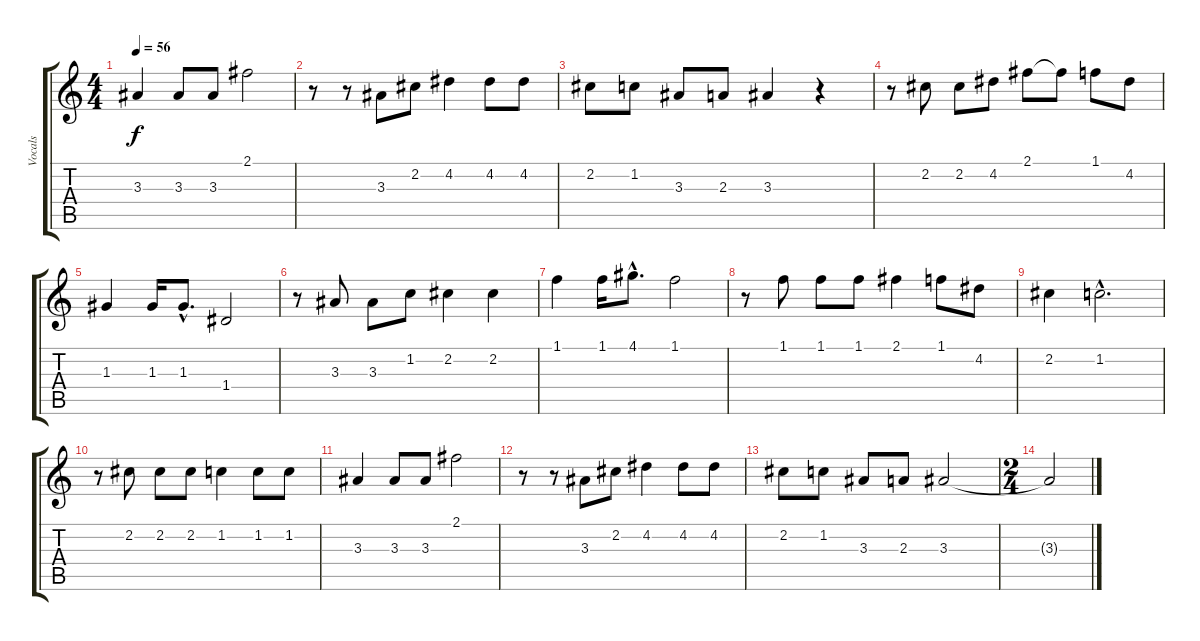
\track ("Vocals" "Vocals") {instrument frenchhorn}
\staff {score tabs}
\tuning (E5 B4 G4 D4 A3 E3) {hide}
\ts (4 4)
\tempo 56
\clef g2
\ks c
3.3.4{dy f} 3.3.8 3.3.8 2.1.2 |
r.8 r.8 3.3.8 2.2.8 4.2.4 4.2.8 4.2.8 |
2.2.8 1.2.8 3.3.8 2.3.8 3.3.4 r.4 |
r.8 2.2.8 2.2.8 4.2.8 2.1.8 2.1{t}.8 1.1.8 4.2.8 |
1.3.4 1.3.16 1.3{hac}.8{d} 1.4.2 |
r.8 3.3.8 3.3.8 1.2.8 2.2.4 2.2.4 |
1.1.4 1.1.16 4.1{hac}.8{d} 1.1.2 |
r.8 1.1.8 1.1.8 1.1.8 2.1.4 1.1.8 4.2.8 |
2.2.4 1.2{hac}.2{d} |
r.8 2.2.8 2.2.8 2.2.8 1.2.4 1.2.8 1.2.8 |
3.3.4 3.3.8 3.3.8 2.1.2 |
r.8 r.8 3.3.8 2.2.8 4.2.4 4.2.8 4.2.8 |
2.2.8 1.2.8 3.3.8 2.3.8 3.3.2 |
\ts (2 4)
3.3{t}.2
